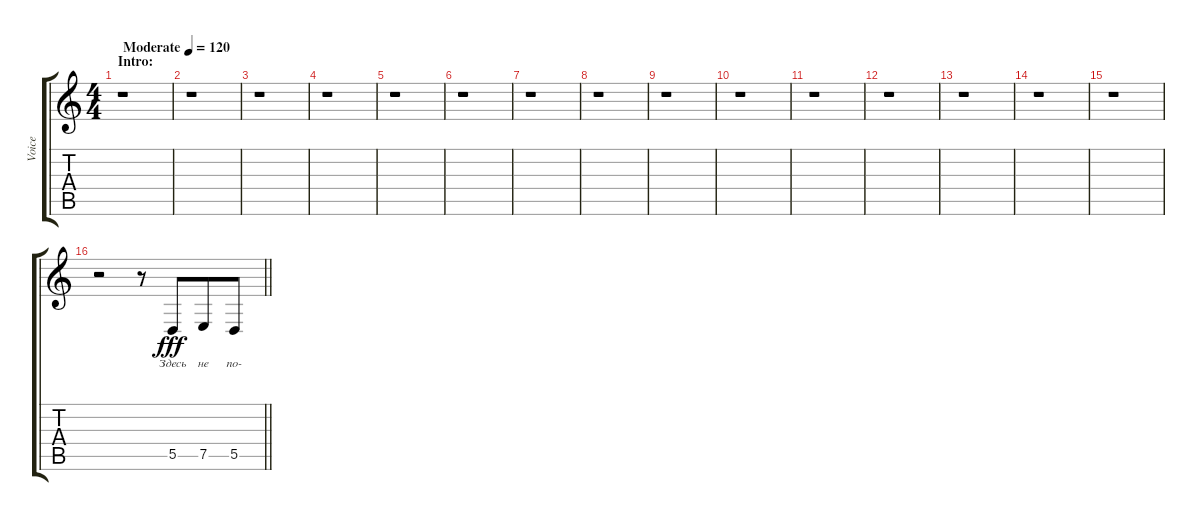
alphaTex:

\track ("Voice" "Voice") {instrument acousticgrandpiano}
\staff {score tabs}
\tuning (E4 B3 G3 D3 A2 E2) {hide}
\ts (4 4)
\section ("" "Intro:")
\tempo (120 "Moderate")
\clef g2
\ks c
r.1{dy fff instrument acousticgrandpiano} |
r.1 |
r.1 |
r.1 |
r.1 |
r.1 |
r.1 |
r.1 |
r.1 |
r.1 |
r.1 |
r.1 |
r.1 |
r.1 |
r.1 |
\barLineRight lightlight
r.2 r.8 5.5.8{lyrics (0 "Здесь") lyrics (1 "") lyrics (2 "") lyrics (3 "") lyrics (4 "") beam merge} 7.5.8{lyrics (0 "не") lyrics (1 "") lyrics (2 "") lyrics (3 "") lyrics (4 "")} 5.5.8{lyrics (0 "по-") lyrics (1 "") lyrics (2 "") lyrics (3 "") lyrics (4 "")}
